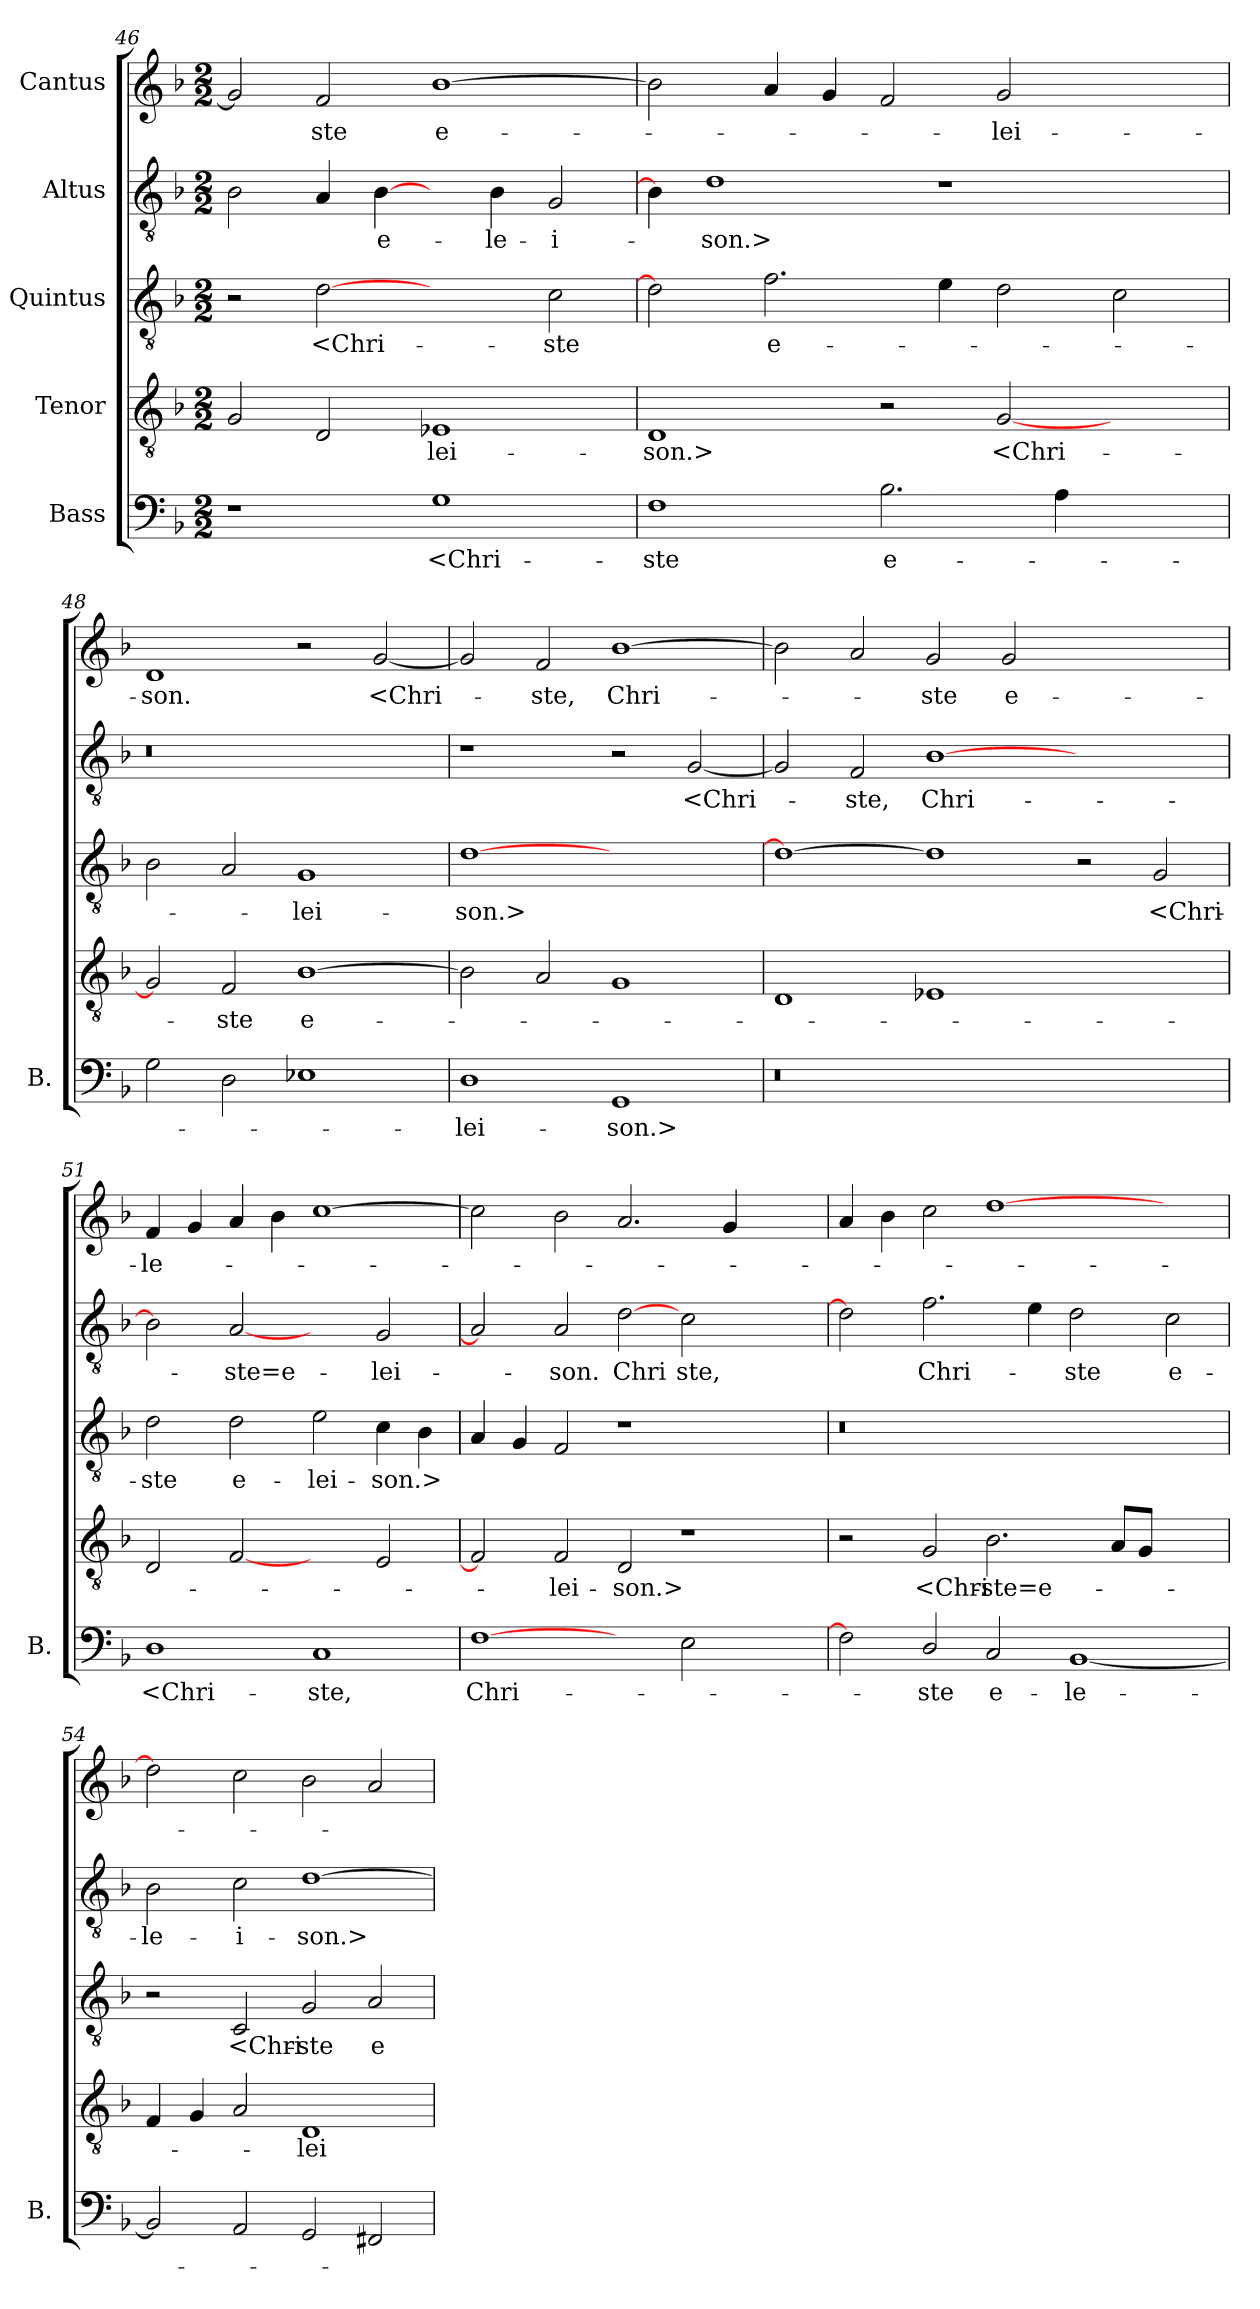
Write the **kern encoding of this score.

**kern	**text	**kern	**text	**kern	**text	**kern	**text	**kern	**text
*part5	*part5	*part4	*part4	*part3	*part3	*part2	*part2	*part1	*part1
*staff5	*staff5	*staff4	*staff4	*staff3	*staff3	*staff2	*staff2	*staff1	*staff1
*I"Bass	*	*I"Tenor	*	*I"Quintus	*	*I"Altus	*	*I"Cantus	*
*I'B.	*	*	*	*	*	*	*	*	*
*clefF4	*	*clefGv2	*	*clefGv2	*	*clefGv2	*	*clefG2	*
*	*	*ITrd7c12	*	*ITrd7c12	*	*ITrd7c12	*	*	*
*k[b-]	*	*k[b-]	*	*k[b-]	*	*k[b-]	*	*k[b-]	*
*F:	*	*F:	*	*F:	*	*F:	*	*F:	*
*M2/2	*	*M2/2	*	*M2/2	*	*M2/2	*	*M2/2	*
=46	=46	=46	=46	=46	=46	=46	=46	=46	=46
1r	.	2GG/	.	2r	.	2BB-\	.	2g/]	.
.	.	2DD/	.	[2D\	<Chri-	4AA/	.	2f/	-ste
.	.	.	.	.	.	[4BB-\	e-	.	.
1G\	<Chri-	1EE-X/	-lei-	2ryy	.	4ryy	.	[1b-\	e-
.	.	.	.	.	.	4BB-\	-le-	.	.
.	.	.	.	2C\	-ste	2GG/	-i-	.	.
=47	=47	=47	=47	=47	=47	=47	=47	=47	=47
1F\	-ste	1DD/	-son.>	2D\]	.	4BB-\]	.	2b-\]	.
.	.	.	.	.	.	1D\	-son.>	.	.
.	.	.	.	2.F\	e-	.	.	4a/	.
.	.	.	.	.	.	.	.	4g/	.
2.B-\	e-	2r	.	.	.	.	.	2f/	.
.	.	.	.	4E\	.	1r	.	.	.
.	.	[2GG/	<Chri-	2D\	.	.	.	2g/	-lei-
4A\	.	.	.	.	.	.	.	.	.
2ryy	.	2ryy	.	2C\	.	.	.	2ryy	.
.	.	.	.	.	.	4ryy	.	.	.
=48	=48	=48	=48	=48	=48	=48	=48	=48	=48
!	!	!	!	!	!	!LO:N:vis=0	!	!	!
2G\	.	2GG/]	.	2BB-\	.	1r	.	1d/	-son.
2D\	.	2FF/	-ste	2AA/	.	.	.	.	.
1E-X\	.	[1BB-\	e-	1GG/	-lei-	1ryy	.	2r	.
.	.	.	.	.	.	.	.	[2g/	<Chri-
=49	=49	=49	=49	=49	=49	=49	=49	=49	=49
1D\	-lei-	2BB-\]	.	[1D\	-son.>	1r	.	2g/]	.
.	.	2AA/	.	.	.	.	.	2f/	-ste,
1GG/	-son.>	1GG/	.	1ryy	.	2r	.	[1b-\	Chri-
.	.	.	.	.	.	[2GG/	<Chri-	.	.
=50	=50	=50	=50	=50	=50	=50	=50	=50	=50
!LO:N:vis=0	!	!	!	!	!	!	!	!	!
1r	.	1DD/	.	1D\_	.	2GG/]	.	2b-\]	.
.	.	.	.	.	.	2FF/	-ste,	2a/	.
1ryy	.	1EE-X/	.	1D\]	.	[1BB-\	Chri-	2g/	-ste
.	.	.	.	.	.	.	.	2g/	e-
1ryy	.	1ryy	.	2r	.	1ryy	.	1ryy	.
.	.	.	.	2GG/	<Chri-	.	.	.	.
=51	=51	=51	=51	=51	=51	=51	=51	=51	=51
1D\	<Chri-	2DD/	.	2D\	-ste	2BB-\]	.	4f/	-le-
.	.	.	.	.	.	.	.	4g/	.
.	.	[2FF/	.	2D\	e-	[2AA/	-ste=e-	4a/	.
.	.	.	.	.	.	.	.	4b-\	.
1C/	-ste,	2ryy	.	2E\	-lei-	2ryy	.	[1cc\	.
.	.	2EE/	.	4C\	-son.>	2GG/	-lei-	.	.
.	.	.	.	4BB-\	.	.	.	.	.
=52	=52	=52	=52	=52	=52	=52	=52	=52	=52
[1F\	Chri-	2FF/]	.	4AA/	.	2AA/]	.	2cc\]	.
.	.	.	.	4GG/	.	.	.	.	.
.	.	2FF/	-lei-	2FF/	.	2AA/	-son.	2b-\	.
2ryy	.	2DD/	-son.>	1r	.	[2D\	Chri	2.a/	.
2E\	.	1r	.	.	.	2C\	ste,	.	.
.	.	.	.	.	.	.	.	4g/	.
2ryy	.	.	.	2ryy	.	2ryy	.	2ryy	.
=53	=53	=53	=53	=53	=53	=53	=53	=53	=53
!	!	!	!	!LO:N:vis=0	!	!	!	!	!
2F\]	.	2r	.	1r	.	2D\]	.	4a/	.
.	.	.	.	.	.	.	.	4b-\	.
2D/	-ste	2GG/	<Chri-	.	.	2.F\	Chri-	2cc\	.
2C/	e-	2.BB-\	-ste=e-	1ryy	.	.	.	[1dd\	.
.	.	.	.	.	.	4E\	.	.	.
[1BB-/	-le-	.	.	.	.	2D\	-ste	.	.
.	.	8AA/L	.	.	.	.	.	.	.
.	.	8GG/J	.	.	.	.	.	.	.
.	.	2ryy	.	2ryy	.	2C\	e-	2ryy	.
=54	=54	=54	=54	=54	=54	=54	=54	=54	=54
2BB-/]	.	4FF/	.	2r	.	2BB-\	-le-	2dd\]	.
.	.	4GG/	.	.	.	.	.	.	.
2AA/	.	2AA/	.	2CC/	<Chri-	2C\	-i-	2cc\	.
2GG/	.	1DD/	-lei-	2GG/	-ste	[1D\	-son.>	2b-\	.
2FF#X/	.	.	.	2AA/	e-	.	.	2a/	.
=	=	=	=	=	=	=	=	=	=
*-	*-	*-	*-	*-	*-	*-	*-	*-	*-
